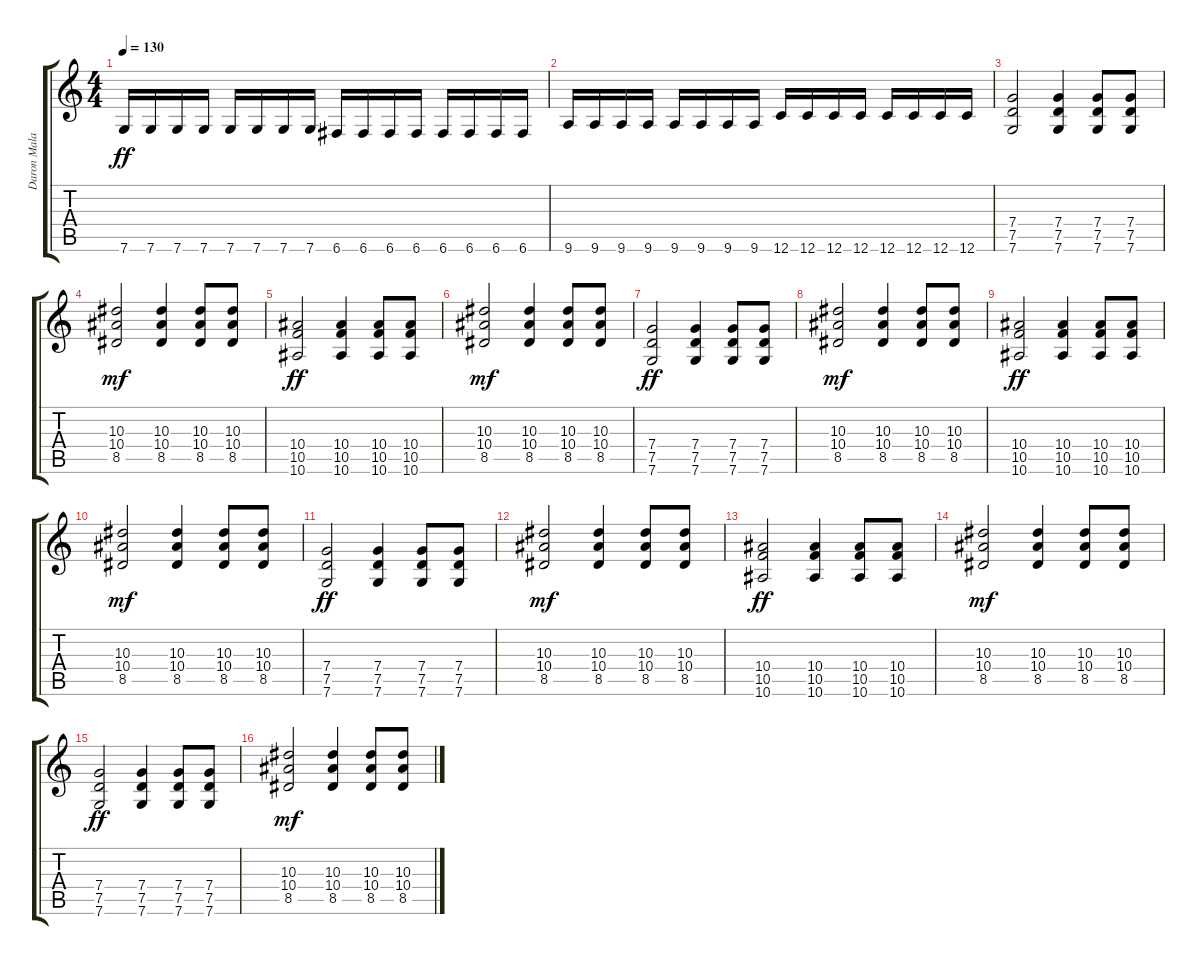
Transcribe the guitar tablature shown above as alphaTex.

\track ("Daron Malakian (Overdub)" "Daron Mala") {instrument distortionguitar}
\staff {score tabs}
\tuning (D4 A3 F3 C3 G2 C2) {hide}
\ts (4 4)
\tempo 130
\clef g2
\ks c
7.6.16{dy ff} 7.6.16 7.6.16 7.6.16 7.6.16 7.6.16 7.6.16 7.6.16 6.6.16 6.6.16 6.6.16 6.6.16 6.6.16 6.6.16 6.6.16 6.6.16 |
9.6.16 9.6.16 9.6.16 9.6.16 9.6.16 9.6.16 9.6.16 9.6.16 12.6.16 12.6.16 12.6.16 12.6.16 12.6.16 12.6.16 12.6.16 12.6.16 |
(7.4 7.5 7.6).2 (7.4 7.5 7.6).4 (7.4 7.5 7.6).8 (7.4 7.5 7.6).8 |
(10.3 10.4 8.5).2{dy mf} (10.3 10.4 8.5).4 (10.3 10.4 8.5).8 (10.3 10.4 8.5).8 |
(10.4 10.5 10.6).2{dy ff} (10.4 10.5 10.6).4 (10.4 10.5 10.6).8 (10.4 10.5 10.6).8 |
(10.3 10.4 8.5).2{dy mf} (10.3 10.4 8.5).4 (10.3 10.4 8.5).8 (10.3 10.4 8.5).8 |
(7.4 7.5 7.6).2{dy ff} (7.4 7.5 7.6).4 (7.4 7.5 7.6).8 (7.4 7.5 7.6).8 |
(10.3 10.4 8.5).2{dy mf} (10.3 10.4 8.5).4 (10.3 10.4 8.5).8 (10.3 10.4 8.5).8 |
(10.4 10.5 10.6).2{dy ff} (10.4 10.5 10.6).4 (10.4 10.5 10.6).8 (10.4 10.5 10.6).8 |
(10.3 10.4 8.5).2{dy mf} (10.3 10.4 8.5).4 (10.3 10.4 8.5).8 (10.3 10.4 8.5).8 |
(7.4 7.5 7.6).2{dy ff} (7.4 7.5 7.6).4 (7.4 7.5 7.6).8 (7.4 7.5 7.6).8 |
(10.3 10.4 8.5).2{dy mf} (10.3 10.4 8.5).4 (10.3 10.4 8.5).8 (10.3 10.4 8.5).8 |
(10.4 10.5 10.6).2{dy ff} (10.4 10.5 10.6).4 (10.4 10.5 10.6).8 (10.4 10.5 10.6).8 |
(10.3 10.4 8.5).2{dy mf} (10.3 10.4 8.5).4 (10.3 10.4 8.5).8 (10.3 10.4 8.5).8 |
(7.4 7.5 7.6).2{dy ff} (7.4 7.5 7.6).4 (7.4 7.5 7.6).8 (7.4 7.5 7.6).8 |
(10.3 10.4 8.5).2{dy mf} (10.3 10.4 8.5).4 (10.3 10.4 8.5).8 (10.3 10.4 8.5).8
